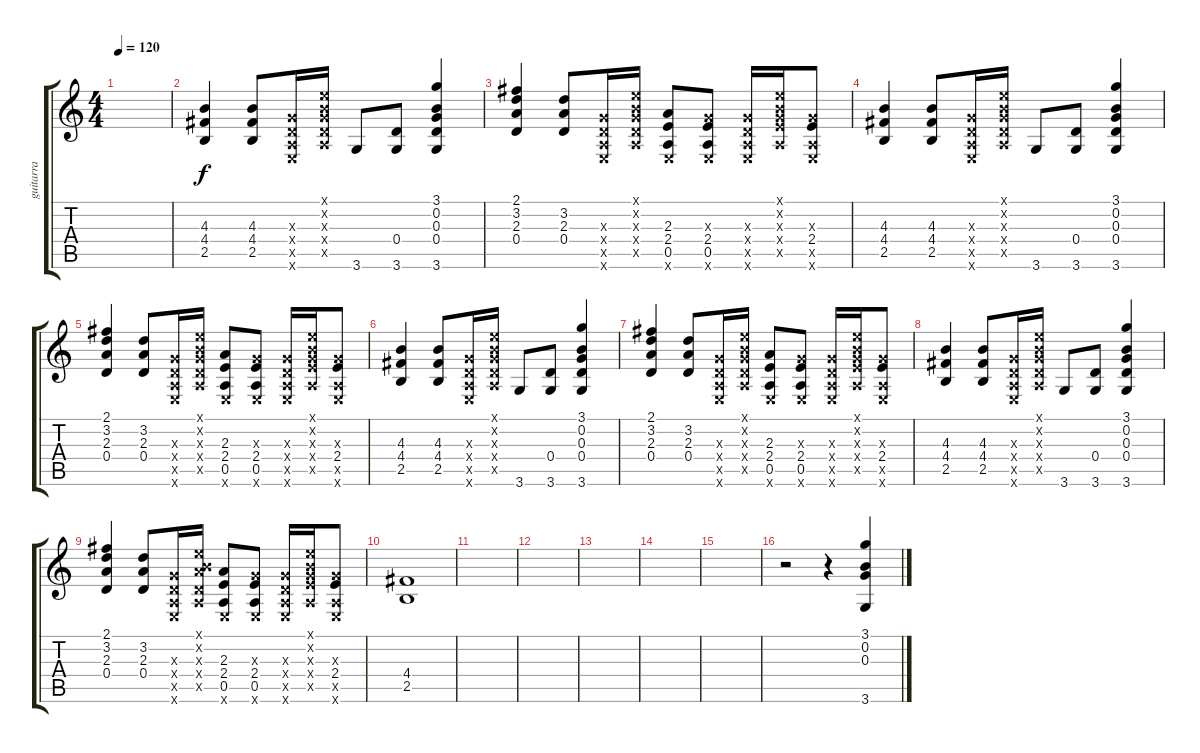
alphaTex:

\track ("guitarra" "guitarra") {instrument distortionguitar}
\staff {score tabs}
\tuning (E4 B3 G3 D3 A2 E2) {hide}
\ts (4 4)
\tempo 120
\clef g2
\ks c
|
(4.3 4.4 2.5).4 (4.3 4.4 2.5).8 (0.3{x} 0.4{x} 0.5{x} 0.6{x}).16 (0.1{x} 0.2{x} 0.3{x} 0.4{x} 0.5{x}).16 3.6.8 (0.4 3.6).8 (3.1 0.2 0.3 0.4 3.6).4 |
(2.1 3.2 2.3 0.4).4 (3.2 2.3 0.4).8 (0.3{x} 0.4{x} 0.5{x} 0.6{x}).16 (0.1{x} 0.2{x} 0.3{x} 0.4{x} 0.5{x}).16 (2.3 2.4 0.5 0.6{x}).8 (0.3{x} 2.4 0.5 0.6{x}).8 (0.3{x} 0.4{x} 0.5{x} 0.6{x}).16 (0.1{x} 0.2{x} 0.3{x} 2.4{x} 0.5{x}).16 (0.3{x} 2.4 0.5{x} 0.6{x}).8 |
(4.3 4.4 2.5).4 (4.3 4.4 2.5).8 (0.3{x} 0.4{x} 0.5{x} 0.6{x}).16 (0.1{x} 0.2{x} 0.3{x} 0.4{x} 0.5{x}).16 3.6.8 (0.4 3.6).8 (3.1 0.2 0.3 0.4 3.6).4 |
(2.1 3.2 2.3 0.4).4 (3.2 2.3 0.4).8 (0.3{x} 0.4{x} 0.5{x} 0.6{x}).16 (0.1{x} 0.2{x} 0.3{x} 0.4{x} 0.5{x}).16 (2.3 2.4 0.5 0.6{x}).8 (0.3{x} 2.4 0.5 0.6{x}).8 (0.3{x} 0.4{x} 0.5{x} 0.6{x}).16 (0.1{x} 0.2{x} 0.3{x} 2.4{x} 0.5{x}).16 (0.3{x} 2.4 0.5{x} 0.6{x}).8 |
(4.3 4.4 2.5).4 (4.3 4.4 2.5).8 (0.3{x} 0.4{x} 0.5{x} 0.6{x}).16 (0.1{x} 0.2{x} 0.3{x} 0.4{x} 0.5{x}).16 3.6.8 (0.4 3.6).8 (3.1 0.2 0.3 0.4 3.6).4 |
(2.1 3.2 2.3 0.4).4 (3.2 2.3 0.4).8 (0.3{x} 0.4{x} 0.5{x} 0.6{x}).16 (0.1{x} 0.2{x} 0.3{x} 0.4{x} 0.5{x}).16 (2.3 2.4 0.5 0.6{x}).8 (0.3{x} 2.4 0.5 0.6{x}).8 (0.3{x} 0.4{x} 0.5{x} 0.6{x}).16 (0.1{x} 0.2{x} 0.3{x} 2.4{x} 0.5{x}).16 (0.3{x} 2.4 0.5{x} 0.6{x}).8 |
(4.3 4.4 2.5).4 (4.3 4.4 2.5).8 (0.3{x} 0.4{x} 0.5{x} 0.6{x}).16 (0.1{x} 0.2{x} 0.3{x} 0.4{x} 0.5{x}).16 3.6.8 (0.4 3.6).8 (3.1 0.2 0.3 0.4 3.6).4 |
(2.1 3.2 2.3 0.4).4 (3.2 2.3 0.4).8 (0.3{x} 0.4{x} 0.5{x} 0.6{x}).16 (0.1{x} 0.2{x} 2.3{x} 0.4{x} 0.5{x}).16 (2.3 2.4 0.5 0.6{x}).8 (0.3{x} 2.4 0.5 0.6{x}).8 (0.3{x} 0.4{x} 0.5{x} 0.6{x}).16 (0.1{x} 0.2{x} 0.3{x} 2.4{x} 0.5{x}).16 (0.3{x} 2.4 0.5{x} 0.6{x}).8 |
(4.4 2.5).1 |
|
|
|
|
|
r.2 r.4 (3.1 0.2 0.3 3.6).4
